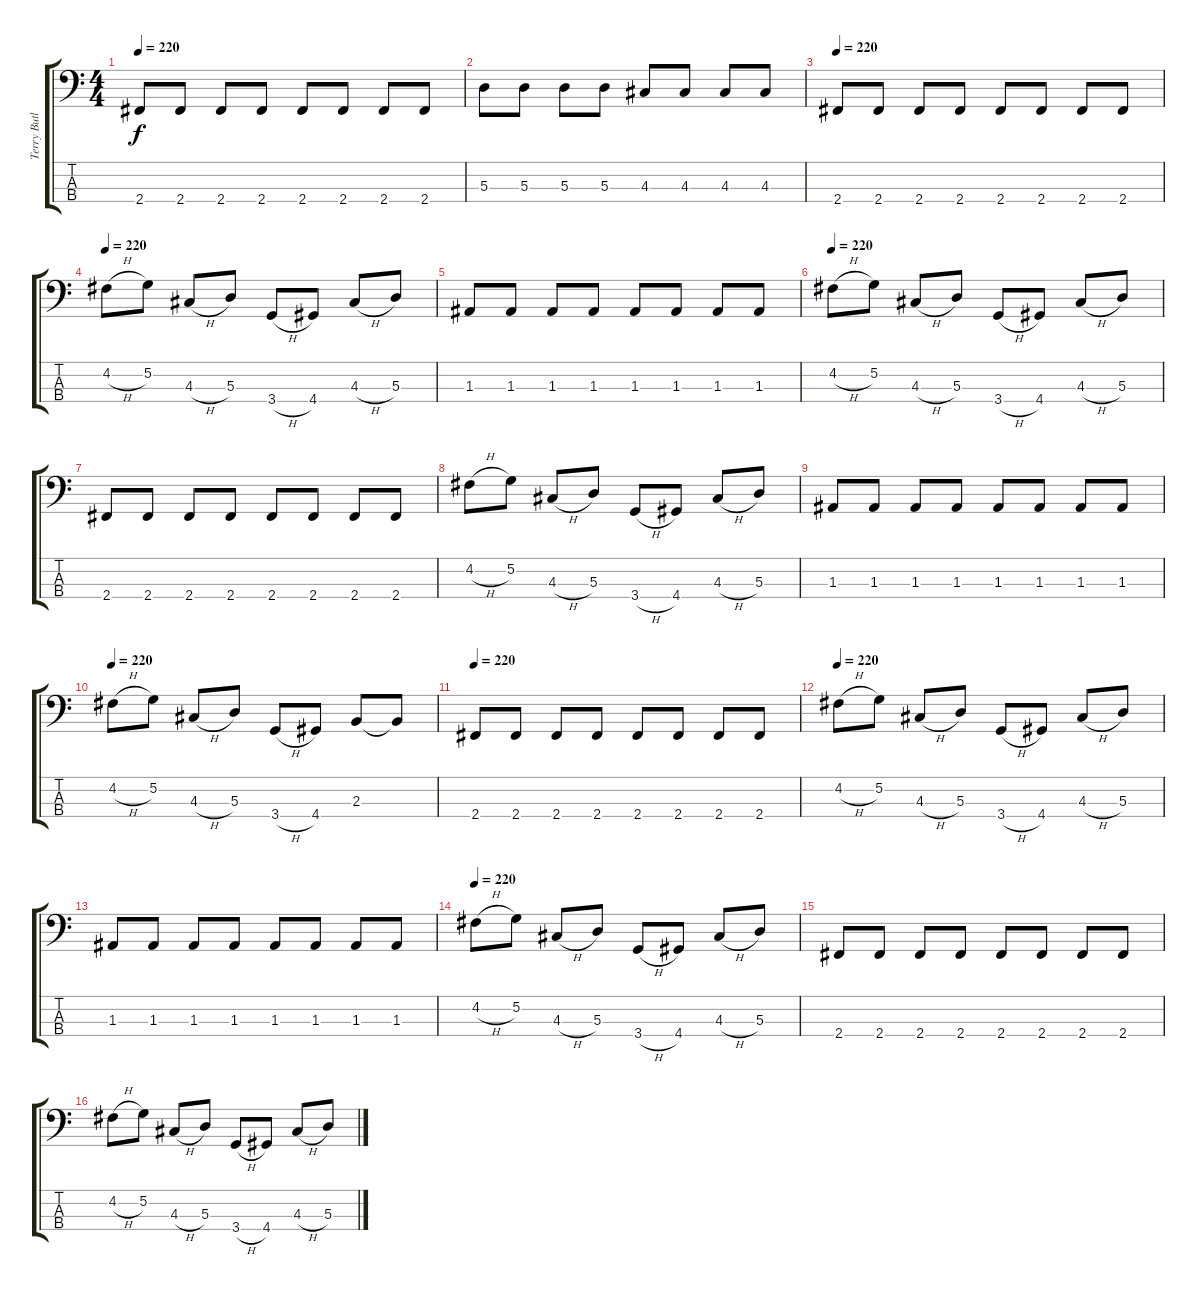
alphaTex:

\track ("Terry Butler" "Terry Butl") {instrument electricbasspick}
\staff {score tabs}
\tuning (G2 D2 A1 E1) {hide}
\ts (4 4)
\tempo 220
\clef f4
\ks c
2.4.8{dy f} 2.4.8 2.4.8 2.4.8 2.4.8 2.4.8 2.4.8 2.4.8 |
5.3.8 5.3.8 5.3.8 5.3.8 4.3.8 4.3.8 4.3.8 4.3.8 |
\tempo 220
2.4.8 2.4.8 2.4.8 2.4.8 2.4.8 2.4.8 2.4.8 2.4.8 |
\tempo 220
4.2{h}.8 5.2.8 4.3{h}.8 5.3.8 3.4{h}.8 4.4.8 4.3{h}.8 5.3.8 |
1.3.8 1.3.8 1.3.8 1.3.8 1.3.8 1.3.8 1.3.8 1.3.8 |
\tempo 220
4.2{h}.8 5.2.8 4.3{h}.8 5.3.8 3.4{h}.8 4.4.8 4.3{h}.8 5.3.8 |
2.4.8 2.4.8 2.4.8 2.4.8 2.4.8 2.4.8 2.4.8 2.4.8 |
4.2{h}.8 5.2.8 4.3{h}.8 5.3.8 3.4{h}.8 4.4.8 4.3{h}.8 5.3.8 |
1.3.8 1.3.8 1.3.8 1.3.8 1.3.8 1.3.8 1.3.8 1.3.8 |
\tempo 220
4.2{h}.8 5.2.8 4.3{h}.8 5.3.8 3.4{h}.8 4.4.8 2.3.8 2.3{t}.8 |
\tempo 220
2.4.8 2.4.8 2.4.8 2.4.8 2.4.8 2.4.8 2.4.8 2.4.8 |
\tempo 220
4.2{h}.8 5.2.8 4.3{h}.8 5.3.8 3.4{h}.8 4.4.8 4.3{h}.8 5.3.8 |
1.3.8 1.3.8 1.3.8 1.3.8 1.3.8 1.3.8 1.3.8 1.3.8 |
\tempo 220
4.2{h}.8 5.2.8 4.3{h}.8 5.3.8 3.4{h}.8 4.4.8 4.3{h}.8 5.3.8 |
2.4.8 2.4.8 2.4.8 2.4.8 2.4.8 2.4.8 2.4.8 2.4.8 |
4.2{h}.8 5.2.8 4.3{h}.8 5.3.8 3.4{h}.8 4.4.8 4.3{h}.8 5.3.8
